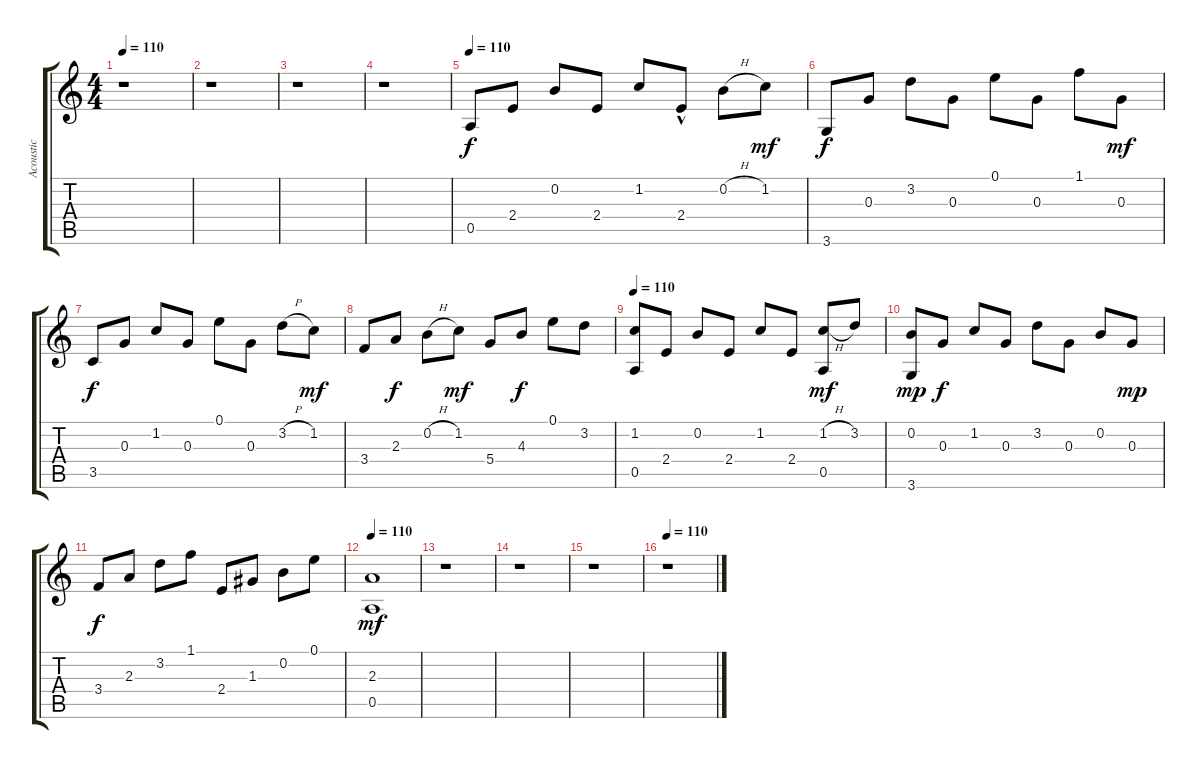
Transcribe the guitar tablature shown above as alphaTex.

\track ("Acoustic" "Acoustic") {instrument acousticguitarnylon}
\staff {score tabs}
\tuning (E4 B3 G3 D3 A2 E2) {hide}
\ts (4 4)
\tempo 110
\clef g2
\ks c
r.1{dy f} |
r.1 |
r.1 |
r.1 |
\tempo 110
0.5.8 2.4.8 0.2.8 2.4.8 1.2.8 2.4{hac}.8 0.2{h}.8 1.2.8{dy mf} |
3.6.8{dy f} 0.3.8 3.2.8 0.3.8 0.1.8 0.3.8 1.1.8 0.3.8{dy mf} |
3.5.8{dy f} 0.3.8 1.2.8 0.3.8 0.1.8 0.3.8 3.2{h}.8 1.2.8{dy mf} |
3.4.8 2.3.8{dy f} 0.2{h}.8 1.2.8{dy mf} 5.4.8 4.3.8{dy f} 0.1.8 3.2.8 |
\tempo 110
(1.2 0.5).8 2.4.8 0.2.8 2.4.8 1.2.8 2.4.8 (1.2{h} 0.5).8{dy mf} 3.2.8 |
(0.2 3.6).8{dy mp} 0.3.8{dy f} 1.2.8 0.3.8 3.2.8 0.3.8 0.2.8 0.3.8{dy mp} |
3.4.8{dy f} 2.3.8 3.2.8 1.1.8 2.4.8 1.3.8 0.2.8 0.1.8 |
\tempo 110
(2.3 0.5).1{dy mf} |
r.1 |
r.1 |
r.1 |
\tempo 110
r.1
